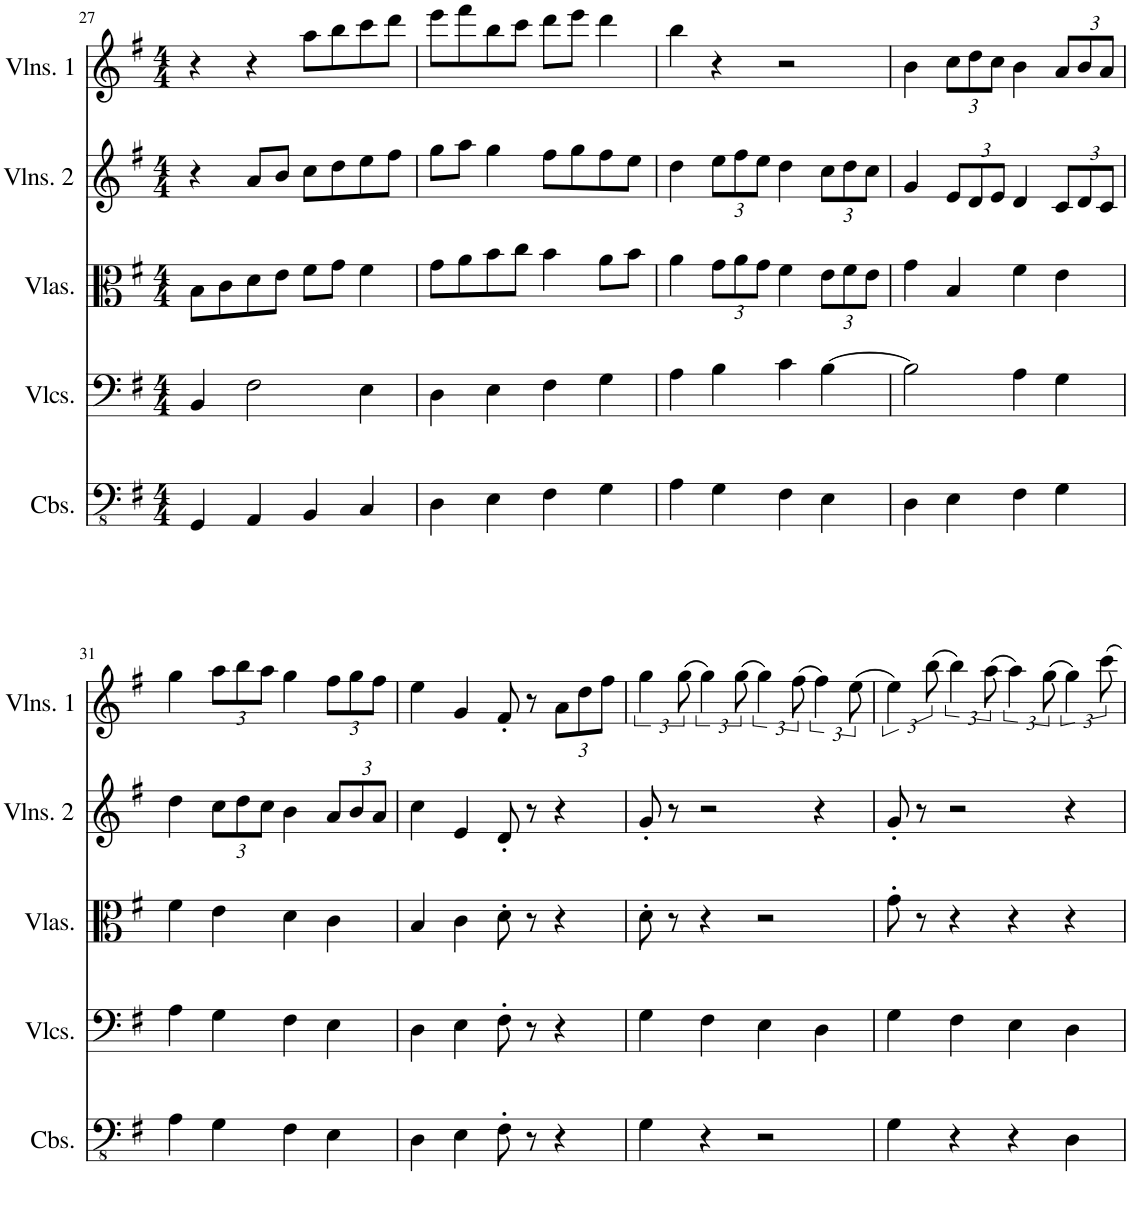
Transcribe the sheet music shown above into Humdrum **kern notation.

**kern	**kern	**kern	**kern	**kern
*part5	*part4	*part3	*part2	*part1
*staff5	*staff4	*staff3	*staff2	*staff1
*I"Contrabasses	*I"Violoncellos	*I"Violas	*I"Violins 2	*I"Violins 1
*I'Cbs.	*I'Vlcs.	*I'Vlas.	*I'Vlns. 2	*I'Vlns. 1
!!LO:PB:g=z
*clefFv4	*clefF4	*clefC3	*clefG2	*clefG2
*k[f#]	*k[f#]	*k[f#]	*k[f#]	*k[f#]
*M4/4	*M4/4	*M4/4	*M4/4	*M4/4
=27	=27	=27	=27	=27
4GGG/	4BB/	8B\L	4r	4r
.	.	8c\	.	.
4AAA/	2F#\	8d\	8a/L	4r
.	.	8e\J	8b/J	.
4BBB/	.	8f#\L	8cc\L	8aa\L
.	.	8g\J	8dd\	8bb\
4CC/	4E\	4f#\	8ee\	8ccc\
.	.	.	8ff#\J	8ddd\J
=28	=28	=28	=28	=28
4DD\	4D\	8g\L	8gg\L	8eee\L
.	.	8a\	8aa\J	8fff#\
4EE\	4E\	8b\	4gg\	8bb\
.	.	8cc\J	.	8ccc\J
4FF#\	4F#\	4b\	8ff#\L	8ddd\L
.	.	.	8gg\	8eee\J
4GG\	4G\	8a\L	8ff#\	4ddd\
.	.	8b\J	8ee\J	.
=29	=29	=29	=29	=29
4AA\	4A\	4a\	4dd\	4bb\
*	*	*Xbrackettup	*Xbrackettup	*
4GG\	4B\	12g\L	12ee\L	4r
.	.	12a\	12ff#\	.
.	.	12g\J	12ee\J	.
4FF#\	4c\	4f#\	4dd\	2r
4EE\	[4B\	12e\L	12cc\L	.
.	.	12f#\	12dd\	.
.	.	12e\J	12cc\J	.
=30	=30	=30	=30	=30
4DD\	2B\]	4g\	4g/	4b\
*	*	*	*	*Xbrackettup
4EE\	.	4B/	12e/L	12cc\L
.	.	.	12d/	12dd\
.	.	.	12e/J	12cc\J
4FF#\	4A\	4f#\	4d/	4b\
4GG\	4G\	4e\	12c/L	12a/L
.	.	.	12d/	12b/
.	.	.	12c/J	12a/J
!!LO:LB:g=z
=31	=31	=31	=31	=31
4AA\	4A\	4f#\	4dd\	4gg\
4GG\	4G\	4e\	12cc\L	12aa\L
.	.	.	12dd\	12bb\
.	.	.	12cc\J	12aa\J
4FF#\	4F#\	4d\	4b\	4gg\
4EE\	4E\	4c\	12a/L	12ff#\L
.	.	.	12b/	12gg\
.	.	.	12a/J	12ff#\J
=32	=32	=32	=32	=32
4DD\	4D\	4B/	4cc\	4ee\
4EE\	4E\	4c\	4e/	4g/
8FF#'\	8F#'\	8d'\	8d'/	8f#'/
8r	8r	8r	8r	8r
4r	4r	4r	4r	12a\L
.	.	.	.	12dd\
.	.	.	.	12ff#\J
=33	=33	=33	=33	=33
*	*	*	*	*brackettup
4GG\	4G\	8d'\	8g'/	6gg\
.	.	8r	8r	.
.	.	.	.	(12gg\
4r	4F#\	4r	2r	6gg\)
.	.	.	.	(12gg\
2r	4E\	2r	.	6gg\)
.	.	.	.	(12ff#\
.	4D\	.	4r	6ff#\)
.	.	.	.	(12ee\
=34	=34	=34	=34	=34
4GG\	4G\	8g'\	8g'/	6ee\)
.	.	8r	8r	.
.	.	.	.	(12bb\
4r	4F#\	4r	2r	6bb\)
.	.	.	.	(12aa\
4r	4E\	4r	.	6aa\)
.	.	.	.	(12gg\
4DD\	4D\	4r	4r	6gg\)
.	.	.	.	12ccc\
=	=	=	=	=
*-	*-	*-	*-	*-
